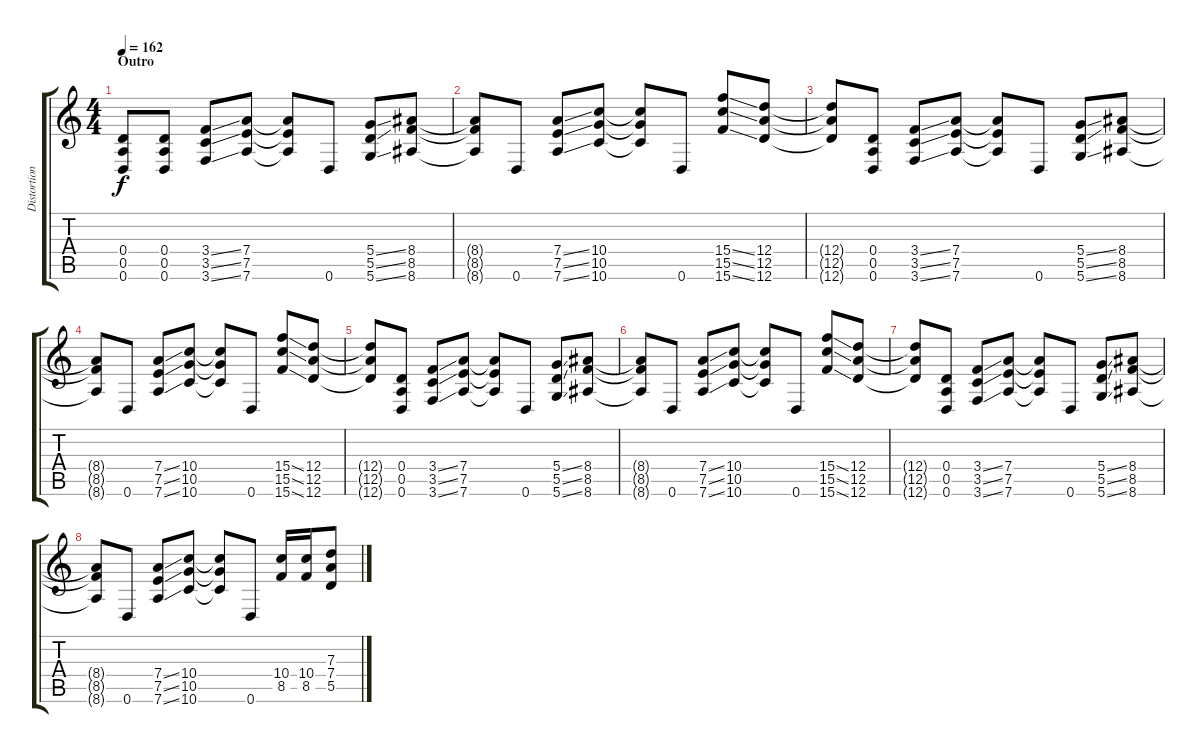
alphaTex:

\track ("Distortion Guitar" "Distortion") {instrument distortionguitar}
\staff {score tabs}
\tuning (E4 B3 G3 D3 A2 D2) {hide}
\ts (4 4)
\section ("" "Outro")
\tempo 162
\clef g2
\ks c
(0.4 0.5 0.6).8{dy f} (0.4 0.5 0.6).8 (3.4{ss} 3.5{ss} 3.6{ss}).8 (7.4 7.5 7.6).8 (7.4{t} 7.5{t} 7.6{t}).8 0.6.8 (5.4{ss} 5.5{ss} 5.6{ss}).8 (8.4 8.5 8.6).8 |
(8.4{t} 8.5{t} 8.6{t}).8 0.6.8 (7.4{ss} 7.5{ss} 7.6{ss}).8 (10.4 10.5 10.6).8 (10.4{t} 10.5{t} 10.6{t}).8 0.6.8 (15.4{ss} 15.5{ss} 15.6{ss}).8 (12.4 12.5 12.6).8 |
(12.4{t} 12.5{t} 12.6{t}).8 (0.4 0.5 0.6).8 (3.4{ss} 3.5{ss} 3.6{ss}).8 (7.4 7.5 7.6).8 (7.4{t} 7.5{t} 7.6{t}).8 0.6.8 (5.4{ss} 5.5{ss} 5.6{ss}).8 (8.4 8.5 8.6).8 |
(8.4{t} 8.5{t} 8.6{t}).8 0.6.8 (7.4{ss} 7.5{ss} 7.6{ss}).8 (10.4 10.5 10.6).8 (10.4{t} 10.5{t} 10.6{t}).8 0.6.8 (15.4{ss} 15.5{ss} 15.6{ss}).8 (12.4 12.5 12.6).8 |
(12.4{t} 12.5{t} 12.6{t}).8 (0.4 0.5 0.6).8 (3.4{ss} 3.5{ss} 3.6{ss}).8 (7.4 7.5 7.6).8 (7.4{t} 7.5{t} 7.6{t}).8 0.6.8 (5.4{ss} 5.5{ss} 5.6{ss}).8 (8.4 8.5 8.6).8 |
(8.4{t} 8.5{t} 8.6{t}).8 0.6.8 (7.4{ss} 7.5{ss} 7.6{ss}).8 (10.4 10.5 10.6).8 (10.4{t} 10.5{t} 10.6{t}).8 0.6.8 (15.4{ss} 15.5{ss} 15.6{ss}).8 (12.4 12.5 12.6).8 |
(12.4{t} 12.5{t} 12.6{t}).8 (0.4 0.5 0.6).8 (3.4{ss} 3.5{ss} 3.6{ss}).8 (7.4 7.5 7.6).8 (7.4{t} 7.5{t} 7.6{t}).8 0.6.8 (5.4{ss} 5.5{ss} 5.6{ss}).8 (8.4 8.5 8.6).8 |
(8.4{t} 8.5{t} 8.6{t}).8 0.6.8 (7.4{ss} 7.5{ss} 7.6{ss}).8 (10.4 10.5 10.6).8 (10.4{t} 10.5{t} 10.6{t}).8 0.6.8 (10.4 8.5).16 (10.4 8.5).16 (7.3 7.4 5.5).8
